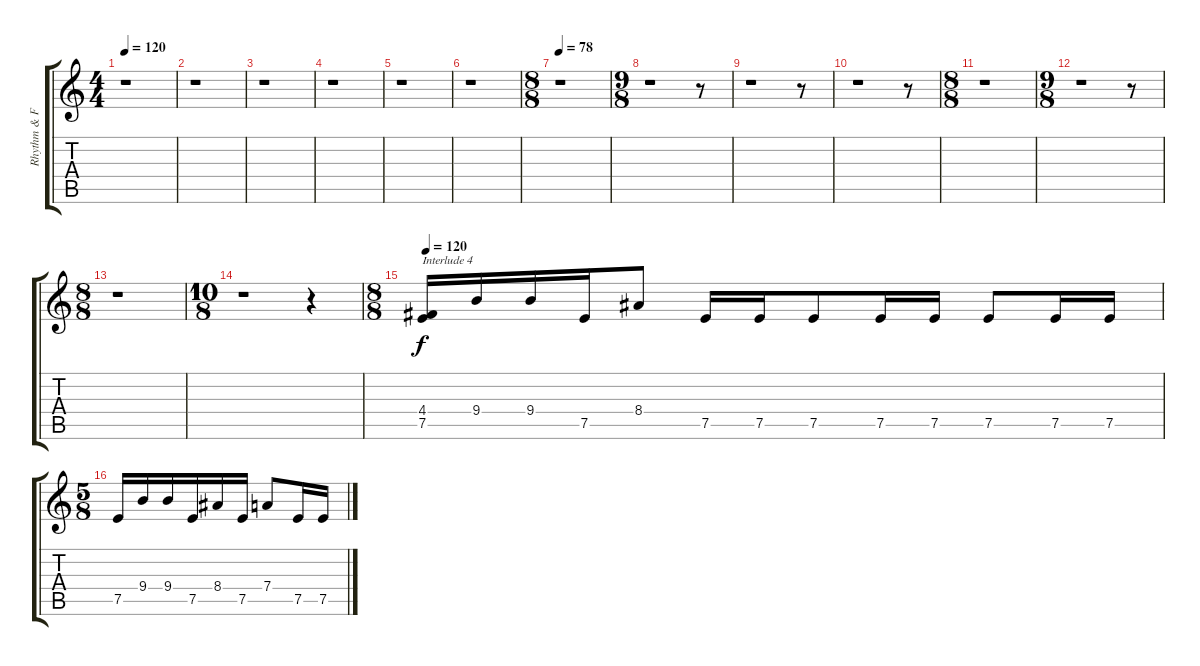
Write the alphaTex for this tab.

\track ("Rhythm & Fills (Dist.)" "Rhythm & F") {instrument distortionguitar}
\staff {score tabs}
\tuning (E4 B3 G3 D3 A2 E2) {hide}
\ts (4 4)
\tempo 120
\clef g2
\ks c
r.1{dy f} |
r.1 |
r.1 |
r.1 |
r.1 |
r.1 |
\ts (8 8)
\tempo 78
r.1 |
\ts (9 8)
r.1 r.8 |
r.1 r.8 |
r.1 r.8 |
\ts (8 8)
r.1 |
\ts (9 8)
r.1 r.8 |
\ts (8 8)
r.1 |
\ts (10 8)
r.1 r.4 |
\ts (8 8)
\tempo 120
(4.4 7.5).16{txt "Interlude 4"} 9.4.16 9.4.16 7.5.16 8.4.8 7.5.16 7.5.16 7.5.8 7.5.16 7.5.16 7.5.8 7.5.16 7.5.16 |
\ts (5 8)
7.5.16 9.4.16 9.4.16 7.5.16 8.4.16 7.5.16 7.4.8 7.5.16 7.5.16
